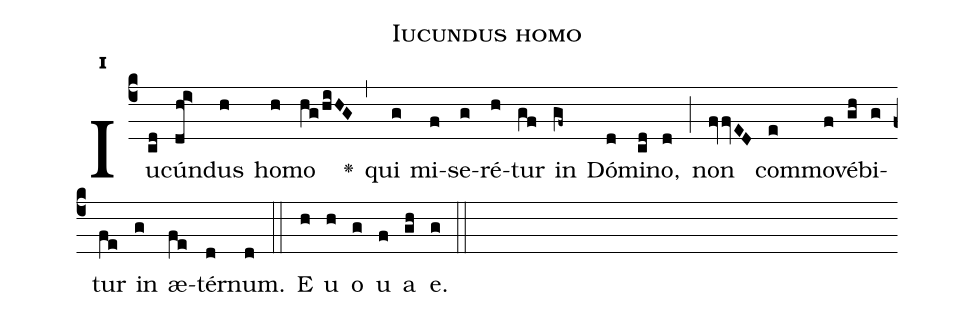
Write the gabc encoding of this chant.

name:Iucundus homo;
office-part:Antiphona;
mode:1;
%%
initial-style: 1;
name: Iucundus homo
book: Antiphonae & Responsoria/Tomus II, p. 65;
occasion: Hebdomada IV Quadragesimae Dominica;
office-part: Vesperae II Ant 2;
user-notes: ;
commentary: ;
annotation: 1g;
centering-scheme: english;
fontsize: 12;
font: OFLSortsMillGoudy;
height: 11;
width: 4.5;
%%
(c4)Iu(cd)cún(dh/[-0.3]i>)dus(h) ho(h)mo(hg/hiHG) <v>\greheightstar</v>(,) qui(g) mi(f)se(g)ré(h)tur(gf) in(gf~) Dó(d)mi(cd)no,(d) (;) non(fvvED) com(e)mo(f)vé(gh)bi(g)tur(fe) in(g) æ(fe)tér(d)num.(d) (::)
E(h) u(h) o(g) u(f) a(gh) e.(g) (::)
